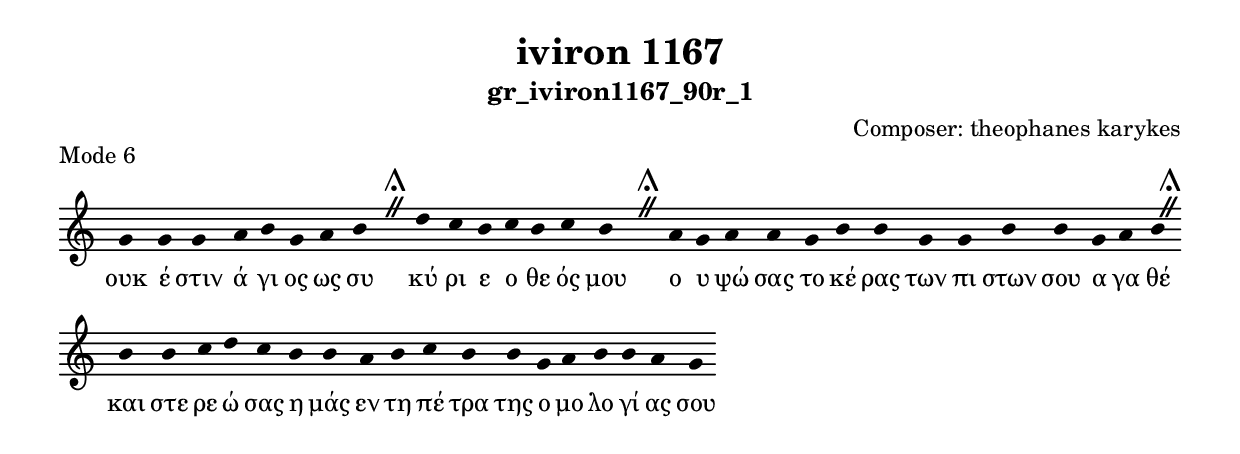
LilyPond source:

\include "gregorian.ly"

	\header {
 	  title = "iviron 1167"
	  subtitle = "gr_iviron1167_90r_1"
	  composer = "Composer: theophanes karykes"
	  piece = "Mode 6"
	}

	chant = {
	  g'4 g'4 g'4 a'4 b'4 g'4 a'4 b'4 \divisioMaior
 d''4 c''4 b'4 c''4 b'4 c''4 b'4 \divisioMaior
 a'4 g'4 a'4 a'4 g'4 b'4 b'4 g'4 g'4 b'4 b'4 g'4 a'4 b'4 \divisioMaior
 b'4 b'4 c''4 d''4 c''4 b'4 b'4 a'4 b'4 c''4 b'4 b'4 g'4 a'4 b'4 b'4 a'4 g'4\finalis
	}

	verba = \lyricmode {ουκ έ στιν ά γι ος ως συ 
κύ ρι ε ο θε ός μου 
ο υ ψώ σας το κέ ρας των πι στων σου α γα θέ 
και στε ρε ώ σας η μάς εν τη πέ τρα της ο μο λο γί ας σου 
	}


	\score {
	  \new Staff <<
	  \new Voice = "melody" \chant
	  \new Lyrics = "one" \lyricsto melody \verba
	  >>
	  \layout {
	    \context {
	      \Staff
	      \remove "Time_signature_engraver"
	      \remove "Bar_engraver"
	    }
	    \context {
	      \Voice
	      \remove "Stem_engraver"
	    }
	  }
	}